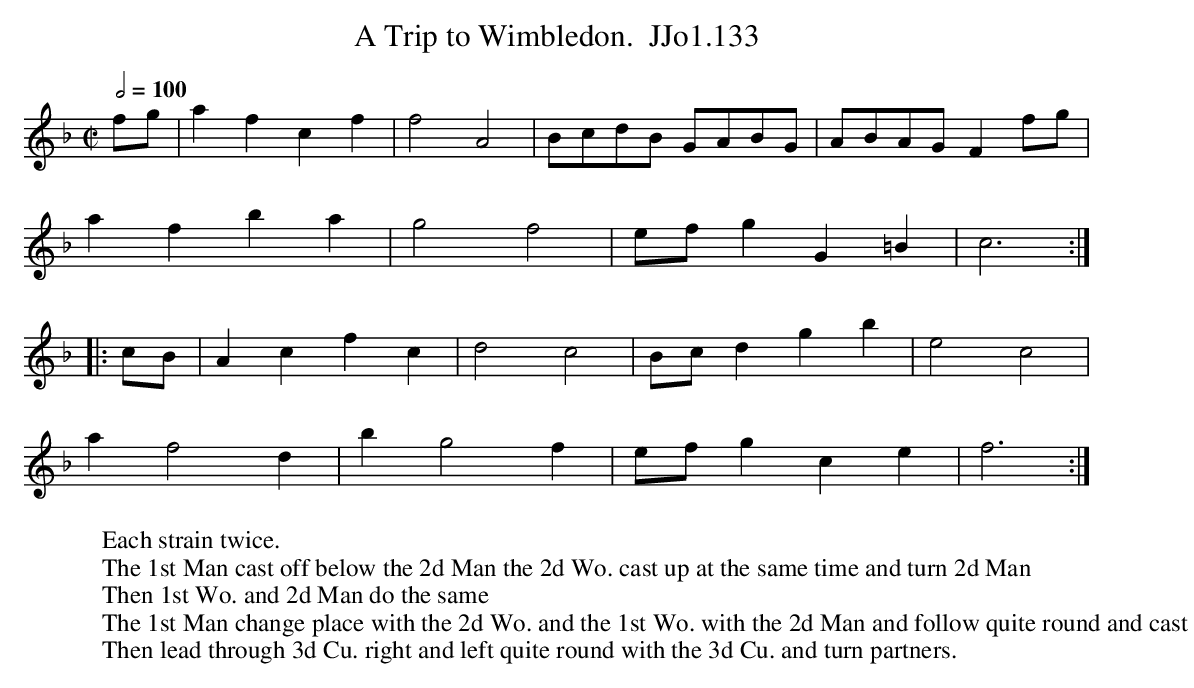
X:1
T:Trip to Wimbledon.  JJo1.133, A
M:C|
L:1/8
Q:1/2=100
K:F
fg | a2f2 c2f2 | f4 A4 | BcdB GABG | ABAG F2fg |
a2f2 b2a2 | g4 f4 | efg2 G2=B2 | c6 :|
|: cB |A2c2 f2c2 | d4 c4 | Bcd2 g2b2 | e4 c4 |
a2 f4 d2 | b2 g4 f2 | efg2 c2e2 | f6 :|
W:Each strain twice.
W:The 1st Man cast off below the 2d Man the 2d Wo. cast up at the same time and turn 2d Man
W:Then 1st Wo. and 2d Man do the same
W:The 1st Man change place with the 2d Wo. and the 1st Wo. with the 2d Man and follow quite round and cast off
W:Then lead through 3d Cu. right and left quite round with the 3d Cu. and turn partners.
